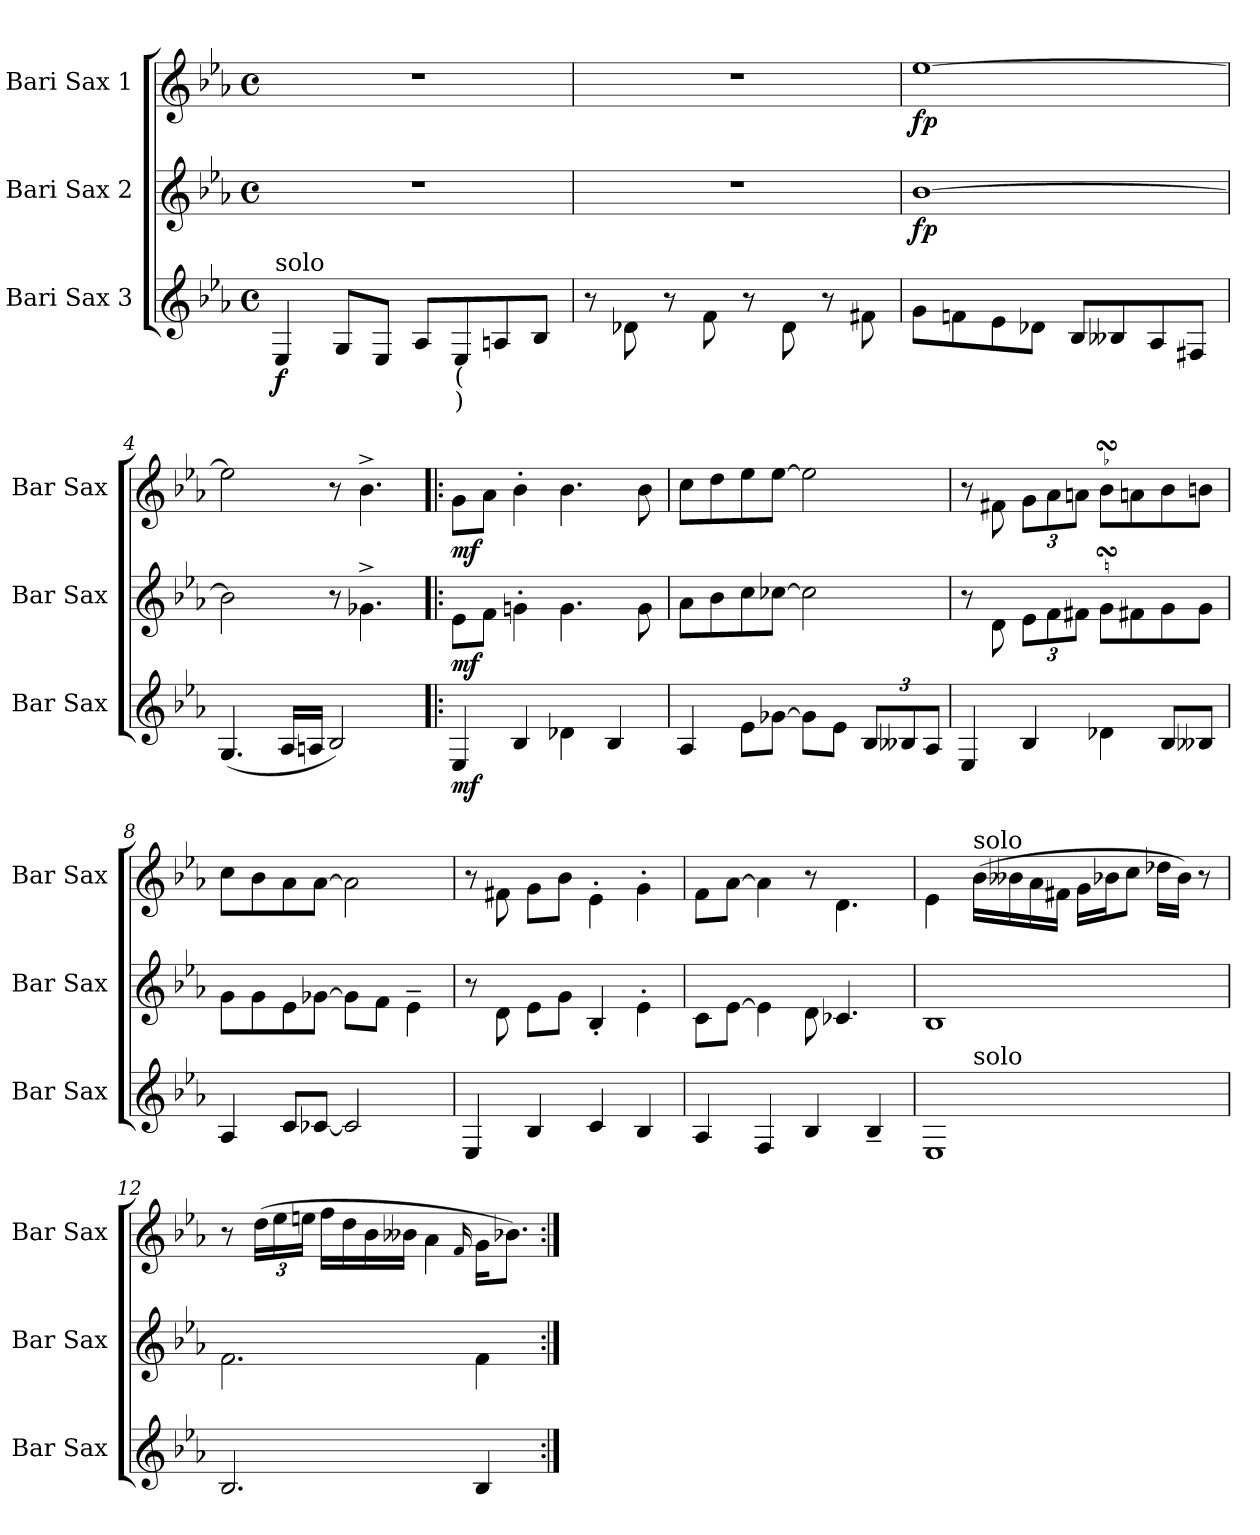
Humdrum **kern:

**kern	**dynam	**kern	**dynam	**kern	**dynam
*part3	*part3	*part2	*part2	*part1	*part1
*staff3	*staff3	*staff2	*staff2	*staff1	*staff1
*I"Bari Sax 3	*	*I"Bari Sax 2	*	*I"Bari Sax 1	*
*I'Bar Sax	*	*I'Bar Sax	*	*I'Bar Sax	*
*clefG2	*	*clefG2	*	*clefG2	*
*ITrd12c21	*	*ITrd12c21	*	*ITrd12c21	*
*k[b-e-a-]	*	*k[b-e-a-]	*	*k[b-e-a-]	*
*E-:	*	*E-:	*	*E-:	*
*M4/4	*	*M4/4	*	*M4/4	*
*met(c)	*	*met(c)	*	*met(c)	*
=1	=1	=1	=1	=1	=1
!LO:TX:a:t=solo	!	!	!	!	!
!	!LO:DY:b	!	!	!	!
4EE-/	f	1r	.	1r	.
8GG/L	.	.	.	.	.
8EE-/J	.	.	.	.	.
8AA-/L	.	.	.	.	.
!LO:TX:b:t=(	!	!	!	!	!
!LO:TX:b:t=)	!	!	!	!	!
8EE-/	.	.	.	.	.
8AAn/	.	.	.	.	.
8BB-/J	.	.	.	.	.
=2	=2	=2	=2	=2	=2
8r	.	1r	.	1r	.
8D-X\	.	.	.	.	.
8r	.	.	.	.	.
8F\	.	.	.	.	.
8r	.	.	.	.	.
8D-\	.	.	.	.	.
8r	.	.	.	.	.
8F#X\	.	.	.	.	.
=3	=3	=3	=3	=3	=3
!	!	!	!LO:DY:b	!	!LO:DY:b
8G\L	.	[1B-	fp	[1e-	fp
8Fn\	.	.	.	.	.
8E-\	.	.	.	.	.
8D-X\J	.	.	.	.	.
8BB-/L	.	.	.	.	.
8BB--X/	.	.	.	.	.
8AA-/	.	.	.	.	.
8FF#X/J	.	.	.	.	.
=4	=4	=4	=4	=4	=4
(<4.GG/	.	2B-\]	.	2e-\]	.
16AA-/LL	.	.	.	.	.
16AAn/JJ	.	.	.	.	.
2BB-/)	.	8r	.	8r	.
.	.	4.G-X^>\	.	4.B-^>\	.
!!LO:LB:g=z
=5!|:	=5!|:	=5!|:	=5!|:	=5!|:	=5!|:
!	!LO:DY:b	!	!LO:DY:b	!	!LO:DY:b
4EE-/	mf	8E-\L	mf	8G\L	mf
.	.	8F\J	.	8A-\J	.
4BB-/	.	4Gn'>\	.	4B-'>\	.
4D-X\	.	4.G\	.	4.B-\	.
4BB-/	.	.	.	.	.
.	.	8G\	.	8B-\	.
=6	=6	=6	=6	=6	=6
4AA-/	.	8A-\L	.	8c\L	.
.	.	8B-\	.	8d\	.
8E-\L	.	8c\	.	8e-\	.
[8G-X\J	.	[8c-X\J	.	[8e-\J	.
8G-\L]	.	2c-\]	.	2e-\]	.
8E-\J	.	.	.	.	.
12BB-/L	.	.	.	.	.
12BB--X/	.	.	.	.	.
12AA-/J	.	.	.	.	.
=7	=7	=7	=7	=7	=7
4EE-/	.	8r	.	8r	.
.	.	8D\	.	8F#X\	.
4BB-/	.	12E-\L	.	12G\L	.
.	.	12F\	.	12A-\	.
.	.	12F#X\J	.	12An\J	.
4D-X\	.	8GsSsS\L	.	8B-sSSS\L	.
.	.	8F#\	.	8A\	.
8BB-/L	.	8G\	.	8B-\	.
8BB--X/J	.	8G\J	.	8Bn\J	.
=8	=8	=8	=8	=8	=8
4AA-/	.	8G\L	.	8c\L	.
.	.	8G\	.	8B-\	.
8C/L	.	8E-\	.	8A-\	.
[8C-X/J	.	[8G-X\J	.	[8A-\J	.
2C-/]	.	8G-\L]	.	2A-\]	.
.	.	8F\J	.	.	.
.	.	4E-~>\	.	.	.
!!LO:PB:g=z
=9	=9	=9	=9	=9	=9
4EE-/	.	8r	.	8r	.
.	.	8D\	.	8F#X\	.
4BB-/	.	8E-\L	.	8G\L	.
.	.	8G\J	.	8B-\J	.
4C/	.	4BB-'</	.	4E-'>\	.
4BB-/	.	4E-'>\	.	4G'>\	.
=10	=10	=10	=10	=10	=10
4AA-/	.	8C\L	.	8F\L	.
.	.	[8E-\J	.	[8A-\J	.
4FF/	.	4E-\]	.	4A-\]	.
4BB-/	.	8D\	.	8r	.
.	.	4.C-X/	.	4.D\	.
4BB-~</	.	.	.	.	.
=11	=11	=11	=11	=11	=11
*^	*	*	*	*	*
1EE-	4ryy	.	1BB-	.	4E-\	.
!	!	!	!	!	!LO:TX:a:t=solo	!
!	!LO:TX:a:t=solo	!	!	!	!	!
.	2.ryy	.	.	.	(>16B-\LL	.
.	.	.	.	.	16B--X\	.
.	.	.	.	.	16A-\	.
.	.	.	.	.	16F#X\JJ	.
.	.	.	.	.	16G\LL	.
.	.	.	.	.	16B-X\J	.
.	.	.	.	.	8c\J	.
.	.	.	.	.	16d-X\LL	.
.	.	.	.	.	16B-\JJ)	.
.	.	.	.	.	8r	.
*v	*v	*	*	*	*	*
=12	=12	=12	=12	=12	=12
2.BB-/	.	2.F\	.	8r	.
.	.	.	.	(>24d\LL	.
.	.	.	.	24e-\	.
.	.	.	.	24en\JJ	.
.	.	.	.	16f\LL	.
.	.	.	.	16d\	.
.	.	.	.	16B-\	.
.	.	.	.	16B--X\JJ	.
.	.	.	.	4A-\	.
.	.	.	.	16qqF/	.
4BB-/	.	4F\	.	16G\KL	.
.	.	.	.	8.B-X\J)	.
=:|!	=:|!	=:|!	=:|!	=:|!	=:|!
*-	*-	*-	*-	*-	*-
